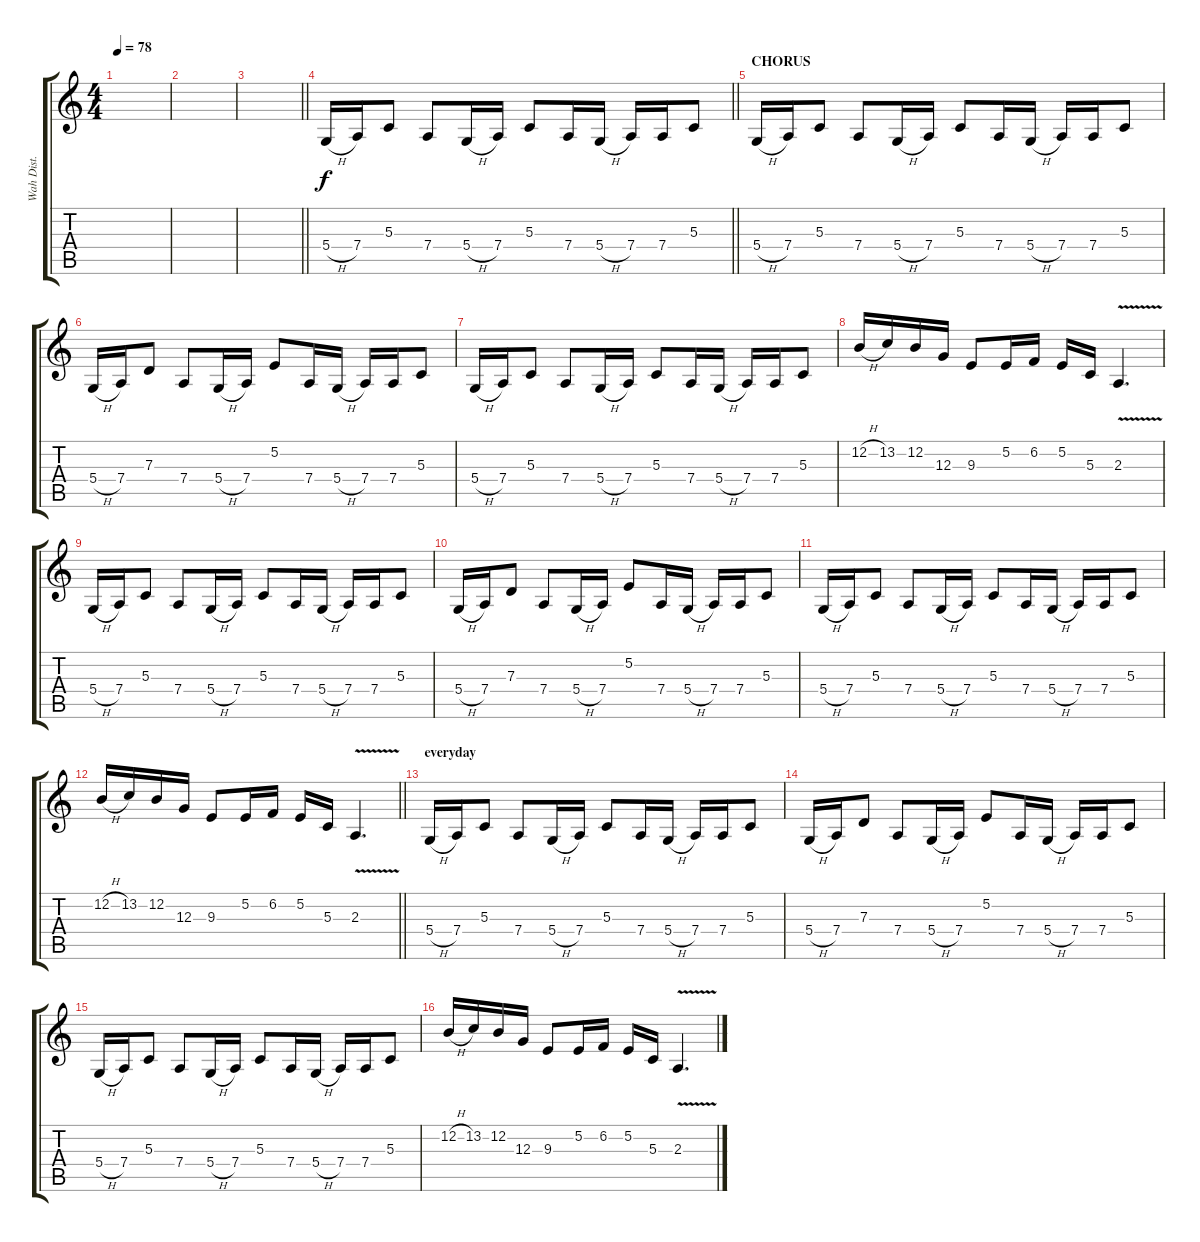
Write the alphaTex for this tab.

\track ("Wah Dist. Guitar" "Wah Dist. ") {instrument lead2sawtooth}
\staff {score tabs}
\tuning (E4 B3 G3 D3 A2 E2) {hide}
\ts (4 4)
\tempo 78
\clef g2
\ks c
|
|
\barLineRight lightlight
|
\barLineRight lightlight
5.4{h}.16 7.4.16 5.3.8 7.4.8 5.4{h}.16 7.4.16 5.3.8 7.4.16 5.4{h}.16 7.4.16 7.4.16 5.3.8 |
\section ("" "CHORUS")
5.4{h}.16 7.4.16 5.3.8 7.4.8 5.4{h}.16 7.4.16 5.3.8 7.4.16 5.4{h}.16 7.4.16 7.4.16 5.3.8 |
5.4{h}.16 7.4.16 7.3.8 7.4.8 5.4{h}.16 7.4.16 5.2.8 7.4.16 5.4{h}.16 7.4.16 7.4.16 5.3.8 |
5.4{h}.16 7.4.16 5.3.8 7.4.8 5.4{h}.16 7.4.16 5.3.8 7.4.16 5.4{h}.16 7.4.16 7.4.16 5.3.8 |
12.2{h}.16 13.2.16 12.2.16 12.3.16 9.3.8 5.2.16 6.2.16 5.2.16 5.3.16 2.3{v}.4{d} |
5.4{h}.16 7.4.16 5.3.8 7.4.8 5.4{h}.16 7.4.16 5.3.8 7.4.16 5.4{h}.16 7.4.16 7.4.16 5.3.8 |
5.4{h}.16 7.4.16 7.3.8 7.4.8 5.4{h}.16 7.4.16 5.2.8 7.4.16 5.4{h}.16 7.4.16 7.4.16 5.3.8 |
5.4{h}.16 7.4.16 5.3.8 7.4.8 5.4{h}.16 7.4.16 5.3.8 7.4.16 5.4{h}.16 7.4.16 7.4.16 5.3.8 |
\barLineRight lightlight
12.2{h}.16 13.2.16 12.2.16 12.3.16 9.3.8 5.2.16 6.2.16 5.2.16 5.3.16 2.3{v}.4{d} |
\section ("" "everyday")
5.4{h}.16 7.4.16 5.3.8 7.4.8 5.4{h}.16 7.4.16 5.3.8 7.4.16 5.4{h}.16 7.4.16 7.4.16 5.3.8 |
5.4{h}.16 7.4.16 7.3.8 7.4.8 5.4{h}.16 7.4.16 5.2.8 7.4.16 5.4{h}.16 7.4.16 7.4.16 5.3.8 |
5.4{h}.16 7.4.16 5.3.8 7.4.8 5.4{h}.16 7.4.16 5.3.8 7.4.16 5.4{h}.16 7.4.16 7.4.16 5.3.8 |
12.2{h}.16 13.2.16 12.2.16 12.3.16 9.3.8 5.2.16 6.2.16 5.2.16 5.3.16 2.3{v}.4{d}
